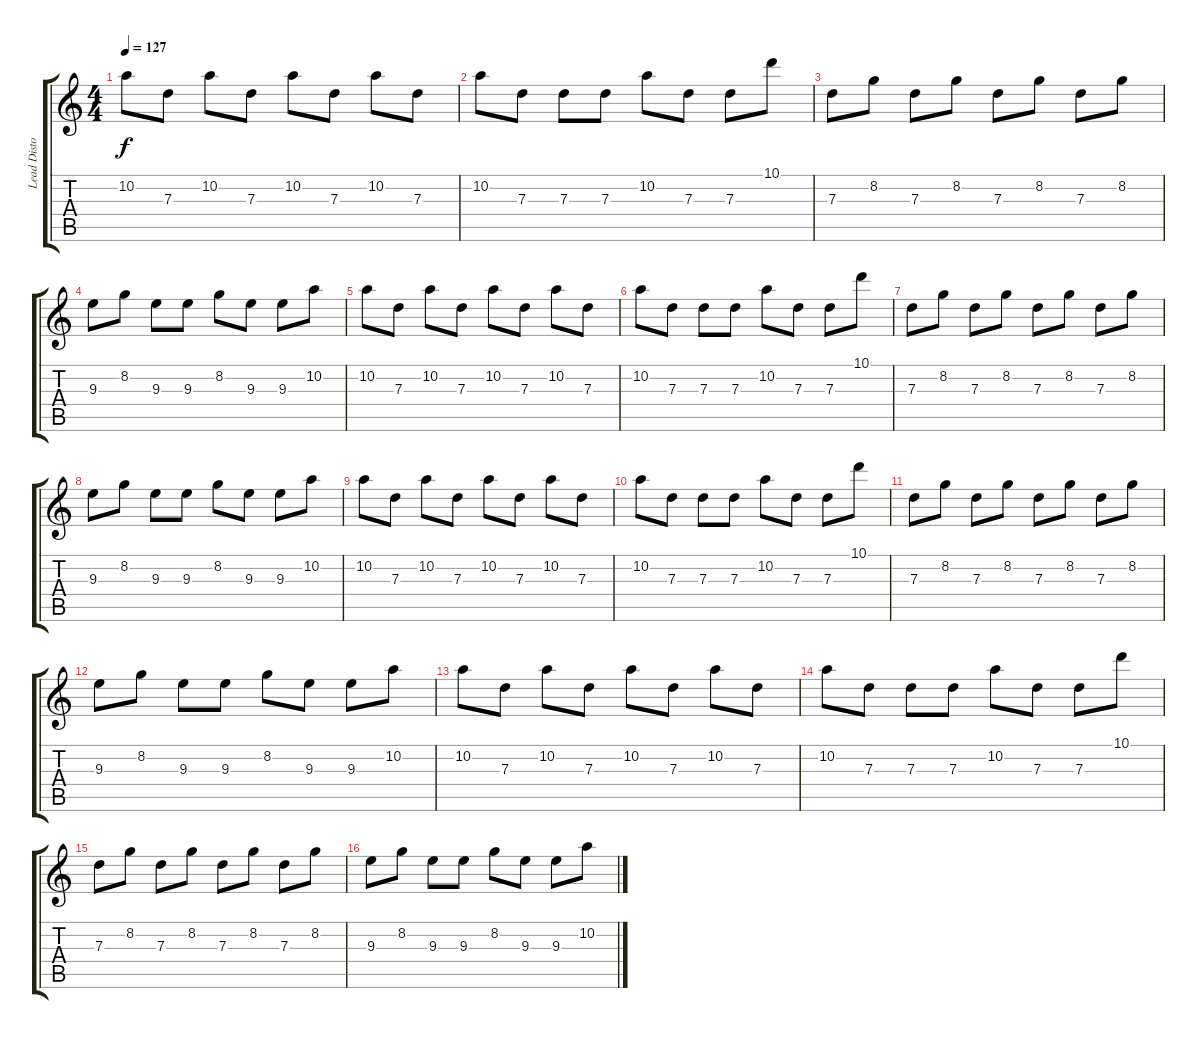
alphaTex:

\track ("Lead Distortion" "Lead Disto") {instrument overdrivenguitar}
\staff {score tabs}
\tuning (E4 B3 G3 D3 A2 E2) {hide}
\ts (4 4)
\tempo 127
\clef g2
\ks c
10.2.8{dy f} 7.3.8 10.2.8 7.3.8 10.2.8 7.3.8 10.2.8 7.3.8 |
10.2.8 7.3.8 7.3.8 7.3.8 10.2.8 7.3.8 7.3.8 10.1.8 |
7.3.8 8.2.8 7.3.8 8.2.8 7.3.8 8.2.8 7.3.8 8.2.8 |
9.3.8 8.2.8 9.3.8 9.3.8 8.2.8 9.3.8 9.3.8 10.2.8 |
10.2.8 7.3.8 10.2.8 7.3.8 10.2.8 7.3.8 10.2.8 7.3.8 |
10.2.8 7.3.8 7.3.8 7.3.8 10.2.8 7.3.8 7.3.8 10.1.8 |
7.3.8 8.2.8 7.3.8 8.2.8 7.3.8 8.2.8 7.3.8 8.2.8 |
9.3.8 8.2.8 9.3.8 9.3.8 8.2.8 9.3.8 9.3.8 10.2.8 |
10.2.8 7.3.8 10.2.8 7.3.8 10.2.8 7.3.8 10.2.8 7.3.8 |
10.2.8 7.3.8 7.3.8 7.3.8 10.2.8 7.3.8 7.3.8 10.1.8 |
7.3.8 8.2.8 7.3.8 8.2.8 7.3.8 8.2.8 7.3.8 8.2.8 |
9.3.8 8.2.8 9.3.8 9.3.8 8.2.8 9.3.8 9.3.8 10.2.8 |
10.2.8 7.3.8 10.2.8 7.3.8 10.2.8 7.3.8 10.2.8 7.3.8 |
10.2.8 7.3.8 7.3.8 7.3.8 10.2.8 7.3.8 7.3.8 10.1.8 |
7.3.8 8.2.8 7.3.8 8.2.8 7.3.8 8.2.8 7.3.8 8.2.8 |
9.3.8 8.2.8 9.3.8 9.3.8 8.2.8 9.3.8 9.3.8 10.2.8
